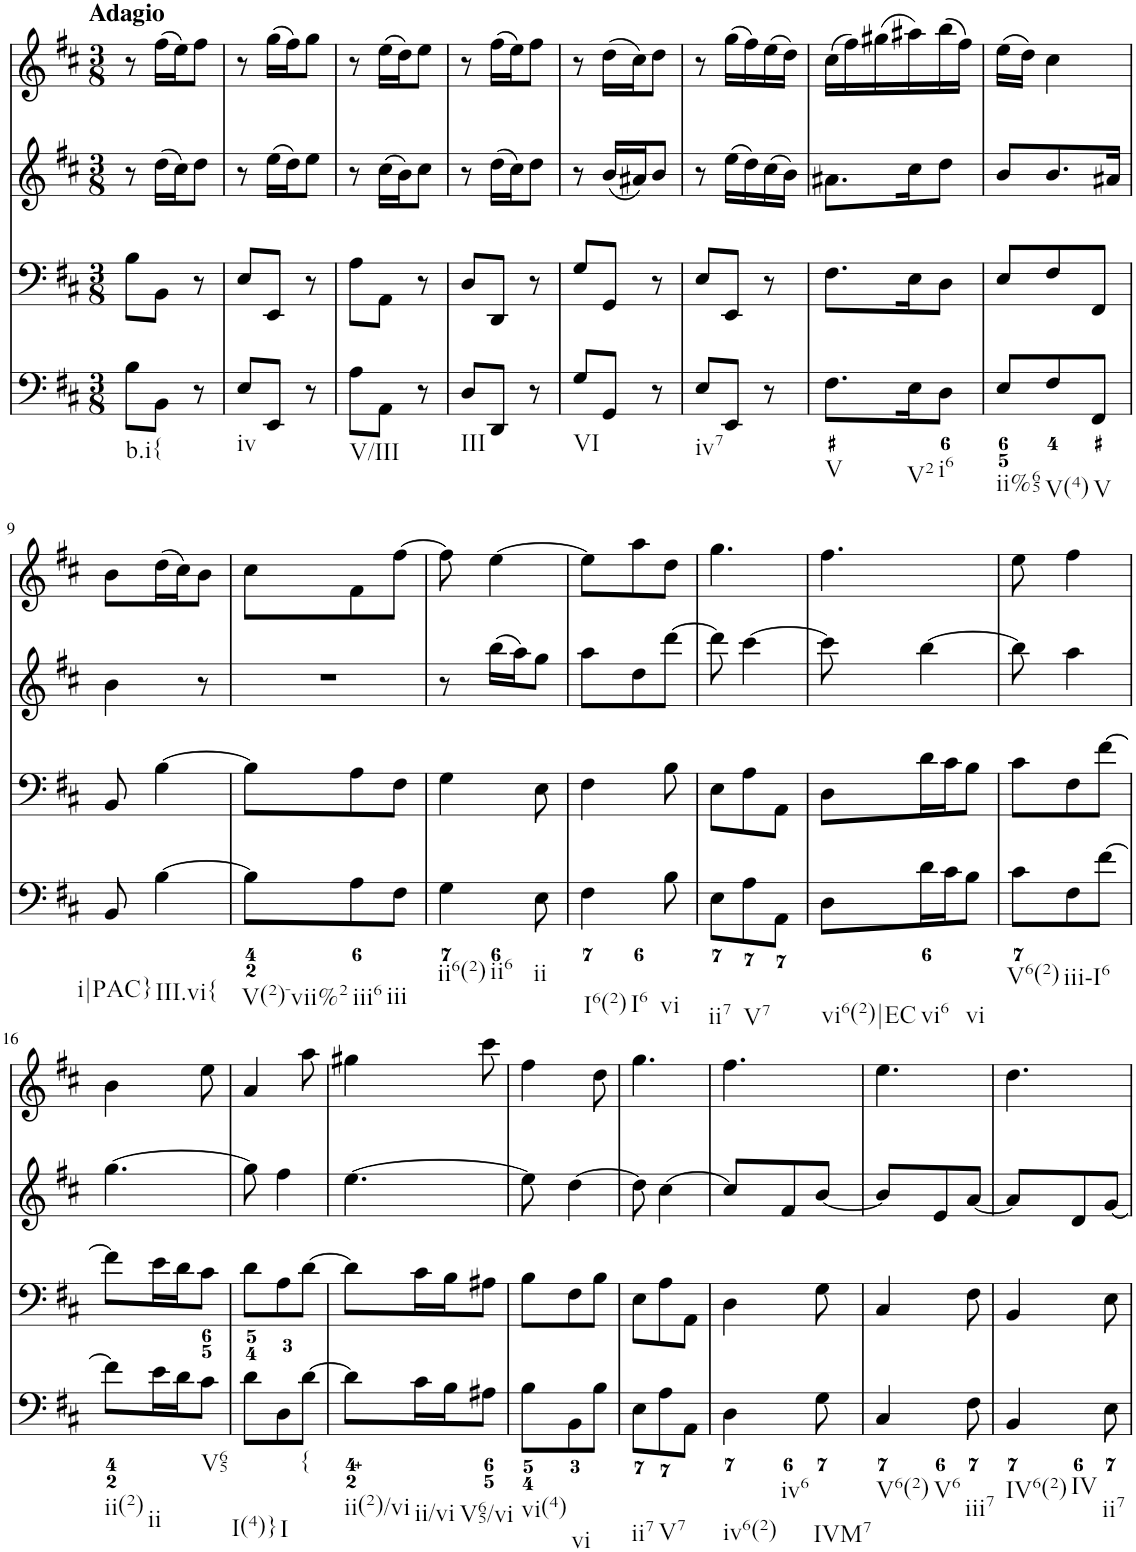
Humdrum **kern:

**kern	**kern	**kern	**kern
*part4	*part3	*part2	*part1
*staff4	*staff3	*staff2	*staff1
*I"Piano	*I"Piano	*I"Piano	*I"Piano
*I'Pno	*I'Pno	*I'Pno	*I'Pno
*clefF4	*clefF4	*clefG2	*clefG2
*k[f#c#]	*k[f#c#]	*k[f#c#]	*k[f#c#]
*b:	*b:	*b:	*b:
*M3/8	*M3/8	*M3/8	*M3/8
=1	=1	=1	=1
!	!	!	!LO:TX:a:B:t=Adagio
!LO:TX:b:t=b.i{	!	!	!
8B\L	8B\L	8r	8r
8BB\J	8BB\J	(16dd\LL	(16ff#\LL
.	.	16cc#\J)	16ee\J)
8r	8r	8dd\J	8ff#\J
=2	=2	=2	=2
!LO:TX:b:t=iv	!	!	!
8E/L	8E/L	8r	8r
8EE/J	8EE/J	(16ee\LL	(16gg\LL
.	.	16dd\J)	16ff#\J)
8r	8r	8ee\J	8gg\J
=3	=3	=3	=3
!LO:TX:b:t=V/III	!	!	!
8A\L	8A\L	8r	8r
8AA\J	8AA\J	(16cc#\LL	(16ee\LL
.	.	16b\J)	16dd\J)
8r	8r	8cc#\J	8ee\J
=4	=4	=4	=4
!LO:TX:b:t=III	!	!	!
8D/L	8D/L	8r	8r
8DD/J	8DD/J	(16dd\LL	(16ff#\LL
.	.	16cc#\J)	16ee\J)
8r	8r	8dd\J	8ff#\J
=5	=5	=5	=5
!LO:TX:b:t=VI	!	!	!
8G/L	8G/L	8r	8r
8GG/J	8GG/J	(16b/LL	(16dd\LL
.	.	16a#X/J)	16cc#\J)
8r	8r	8b/J	8dd\J
=6	=6	=6	=6
!LO:TX:b:t=iv7	!	!	!
8E/L	8E/L	8r	8r
8EE/J	8EE/J	(16ee\LL	(16gg\LL
.	.	16dd\)	16ff#\)
8r	8r	(16cc#\	(16ee\
.	.	16b\JJ)	16dd\JJ)
=7	=7	=7	=7
!LO:TX:b:t=V	!	!	!
8.F#\L	8.F#\L	8.a#X\L	(16cc#\LL
.	.	.	16ff#\)
.	.	.	(16gg#X\
!LO:TX:b:t=V2	!	!	!
16E\K	16E\K	16cc#\K	16aa#X\)
!LO:TX:b:t=i6	!	!	!
8D\J	8D\J	8dd\J	(16bb\
.	.	.	16ff#\JJ)
=8	=8	=8	=8
!LO:TX:b:t=ii%65	!	!	!
8E/L	8E/L	8b/L	(16ee\LL
.	.	.	16dd\JJ)
!LO:TX:b:t=V(4)	!	!	!
8F#/	8F#/	8.b/	4cc#\
!LO:TX:b:t=V	!	!	!
8FF#/J	8FF#/J	.	.
.	.	16a#X/Jk	.
!!LO:LB:g=z
=9	=9	=9	=9
!LO:TX:b:t=i|PAC}	!	!	!
8BB/	8BB/	4b\	8b\L
!LO:TX:b:t=III.vi{	!	!	!
[4B\	[4B\	.	(16dd\L
.	.	.	16cc#\J)
.	.	8r	8b\J
=10	=10	=10	=10
!LO:TX:b:t=V(2)-vii%2	!	!	!
8B\L]	8B\L]	4.r	8cc#\L
!LO:TX:b:t=iii6	!	!	!
8A\	8A\	.	8f#\
!LO:TX:b:t=iii	!	!	!
8F#\J	8F#\J	.	[8ff#\J
=11	=11	=11	=11
!LO:TX:b:t=ii6(2)	!	!	!
!LO:TX:b:t=ii6	!	!	!
4G\	4G\	8r	8ff#\]
.	.	(16bb\LL	[4ee\
.	.	16aa\J)	.
!LO:TX:b:t=ii	!	!	!
8E\	8E\	8gg\J	.
=12	=12	=12	=12
!LO:TX:b:t=I6(2)	!	!	!
!LO:TX:b:t=I6	!	!	!
4F#\	4F#\	8aa\L	8ee\L]
.	.	8dd\	8aa\
!LO:TX:b:t=vi	!	!	!
8B\	8B\	[8ddd\J	8dd\J
=13	=13	=13	=13
!LO:TX:b:t=ii7	!	!	!
8E\L	8E\L	8ddd\]	4.gg\
!LO:TX:b:t=V7	!	!	!
8A\	8A\	[4ccc#\	.
8AA\J	8AA\J	.	.
=14	=14	=14	=14
!LO:TX:b:t=vi6(2)|EC	!	!	!
8D\L	8D\L	8ccc#\]	4.ff#\
!LO:TX:b:t=vi6	!	!	!
16d\L	16d\L	[4bb\	.
16c#\J	16c#\J	.	.
!LO:TX:b:t=vi	!	!	!
8B\J	8B\J	.	.
=15	=15	=15	=15
!LO:TX:b:t=V6(2)	!	!	!
8c#\L	8c#\L	8bb\]	8ee\
!LO:TX:b:t=iii-I6	!	!	!
8F#\	8F#\	4aa\	4ff#\
[8f#\J	[8f#\J	.	.
!!LO:LB:g=z
=16	=16	=16	=16
!LO:TX:b:t=ii(2)	!	!	!
8f#\L]	8f#\L]	[4.gg\	4b\
!LO:TX:b:t=ii	!	!	!
16e\L	16e\L	.	.
16d\J	16d\J	.	.
!LO:TX:b:t=V65	!	!	!
8c#\J	8c#\J	.	8ee\
=17	=17	=17	=17
!LO:TX:b:t=I(4)}	!	!	!
8d\L	8d\L	8gg\]	4a/
!LO:TX:b:t=I	!	!	!
8D\	8A\	4ff#\	.
!LO:TX:b:t={	!	!	!
[8d\J	[8d\J	.	8aa\
=18	=18	=18	=18
!LO:TX:b:t=ii(2)/vi	!	!	!
8d\L]	8d\L]	[4.ee\	4gg#X\
!LO:TX:b:t=ii/vi	!	!	!
16c#\L	16c#\L	.	.
16B\J	16B\J	.	.
!LO:TX:b:t=V65/vi	!	!	!
8A#X\J	8A#X\J	.	8ccc#\
=19	=19	=19	=19
!LO:TX:b:t=vi(4)	!	!	!
8B\L	8B\L	8ee\]	4ff#\
!LO:TX:b:t=vi	!	!	!
8BB\	8F#\	[4dd\	.
8B\J	8B\J	.	8dd\
=20	=20	=20	=20
!LO:TX:b:t=ii7	!	!	!
8E\L	8E\L	8dd\]	4.gg\
!LO:TX:b:t=V7	!	!	!
8A\	8A\	[4cc#\	.
8AA\J	8AA\J	.	.
=21	=21	=21	=21
!LO:TX:b:t=iv6(2)	!	!	!
!LO:TX:b:t=iv6	!	!	!
4D\	4D\	8cc#/L]	4.ff#\
.	.	8f#/	.
!LO:TX:b:t=IVM7	!	!	!
8G\	8G\	[8b/J	.
=22	=22	=22	=22
!LO:TX:b:t=V6(2)	!	!	!
!LO:TX:b:t=V6	!	!	!
4C#/	4C#/	8b/L]	4.ee\
.	.	8e/	.
!LO:TX:b:t=iii7	!	!	!
8F#\	8F#\	[8a/J	.
=23	=23	=23	=23
!LO:TX:b:t=IV6(2)	!	!	!
!LO:TX:b:t=IV	!	!	!
4BB/	4BB/	8a/L]	4.dd\
.	.	8d/	.
!LO:TX:b:t=ii7	!	!	!
8E\	8E\	[8g/J	.
=	=	=	=
*-	*-	*-	*-
